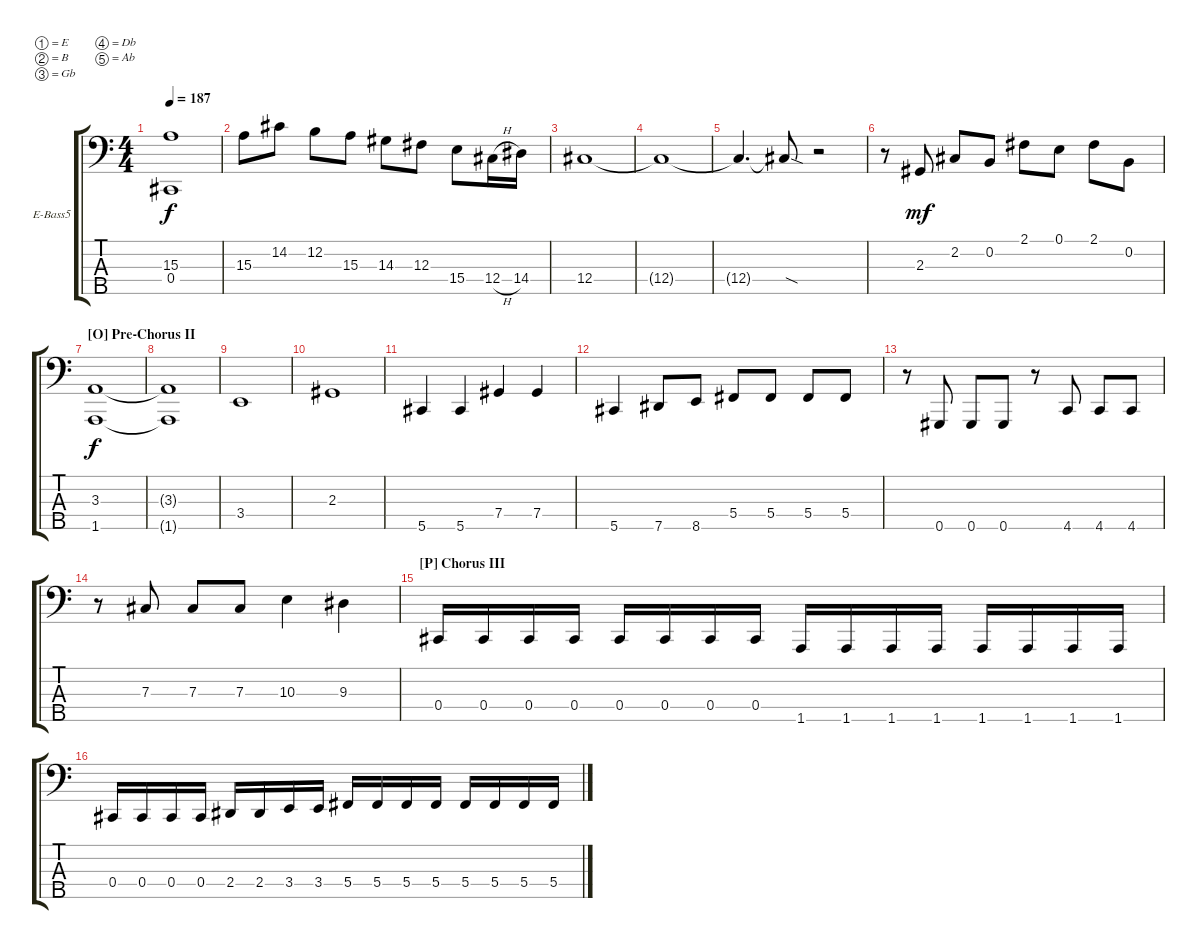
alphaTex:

\defaultSystemsLayout 4
\bracketExtendMode groupsimilarinstruments
\firstSystemTrackNameOrientation horizontal
\otherSystemsTrackNameOrientation horizontal
\track ("Bass" "E-Bass5") {instrument electricbassfinger}
\staff {score tabs}
\tuning (E2 B1 Gb1 Db1 Ab0)
\ts (4 4)
\tempo 187
\clef f4
\scale
0.333333
\ks c
(15.3 0.4{t}).1{dy f} |
\scale
0.333333 15.3.8 14.2.8 12.2.8 15.3.8 14.3.8 12.3.8 15.4.8 12.4{h}.16 14.4.16 |
\scale
0.333333 12.4.1 |
\scale
0.333333 12.4{t}.1 |
\scale
0.333333 12.4{t}.4{d} 12.4{sod t}.8 r.2 |
\scale
0.333333 r.8 2.3.8{dy mf} 2.2.8 0.2.8 2.1.8 0.1.8 2.1.8 0.2.8 |
\section ("O" "Pre-Chorus II")
\scale
0.333333 (3.3 1.5).1{dy f} |
\scale
0.333333 (3.3{t} 1.5{t}).1 |
\scale
0.333333 3.4.1 |
\scale
0.333333 2.3.1 |
\scale
0.333333 5.5.4 5.5.4 7.4.4 7.4.4 |
\scale
0.333333 5.5.4 7.5.8 8.5.8 5.4.8 5.4.8 5.4.8 5.4.8 |
\scale
0.333333 r.8 0.5.8 0.5.8 0.5.8 r.8 4.5.8 4.5.8 4.5.8 |
\scale
0.333333 r.8 7.3.8 7.3.8 7.3.8 10.3.4 9.3.4 |
\section ("P" "Chorus III")
\scale
0.333333 0.4.16 0.4.16 0.4.16 0.4.16 0.4.16 0.4.16 0.4.16 0.4.16 1.5.16 1.5.16 1.5.16 1.5.16 1.5.16 1.5.16 1.5.16 1.5.16 |
\scale
0.333333 0.4.16 0.4.16 0.4.16 0.4.16 2.4.16 2.4.16 3.4.16 3.4.16 5.4.16 5.4.16 5.4.16 5.4.16 5.4.16 5.4.16 5.4.16 5.4.16
